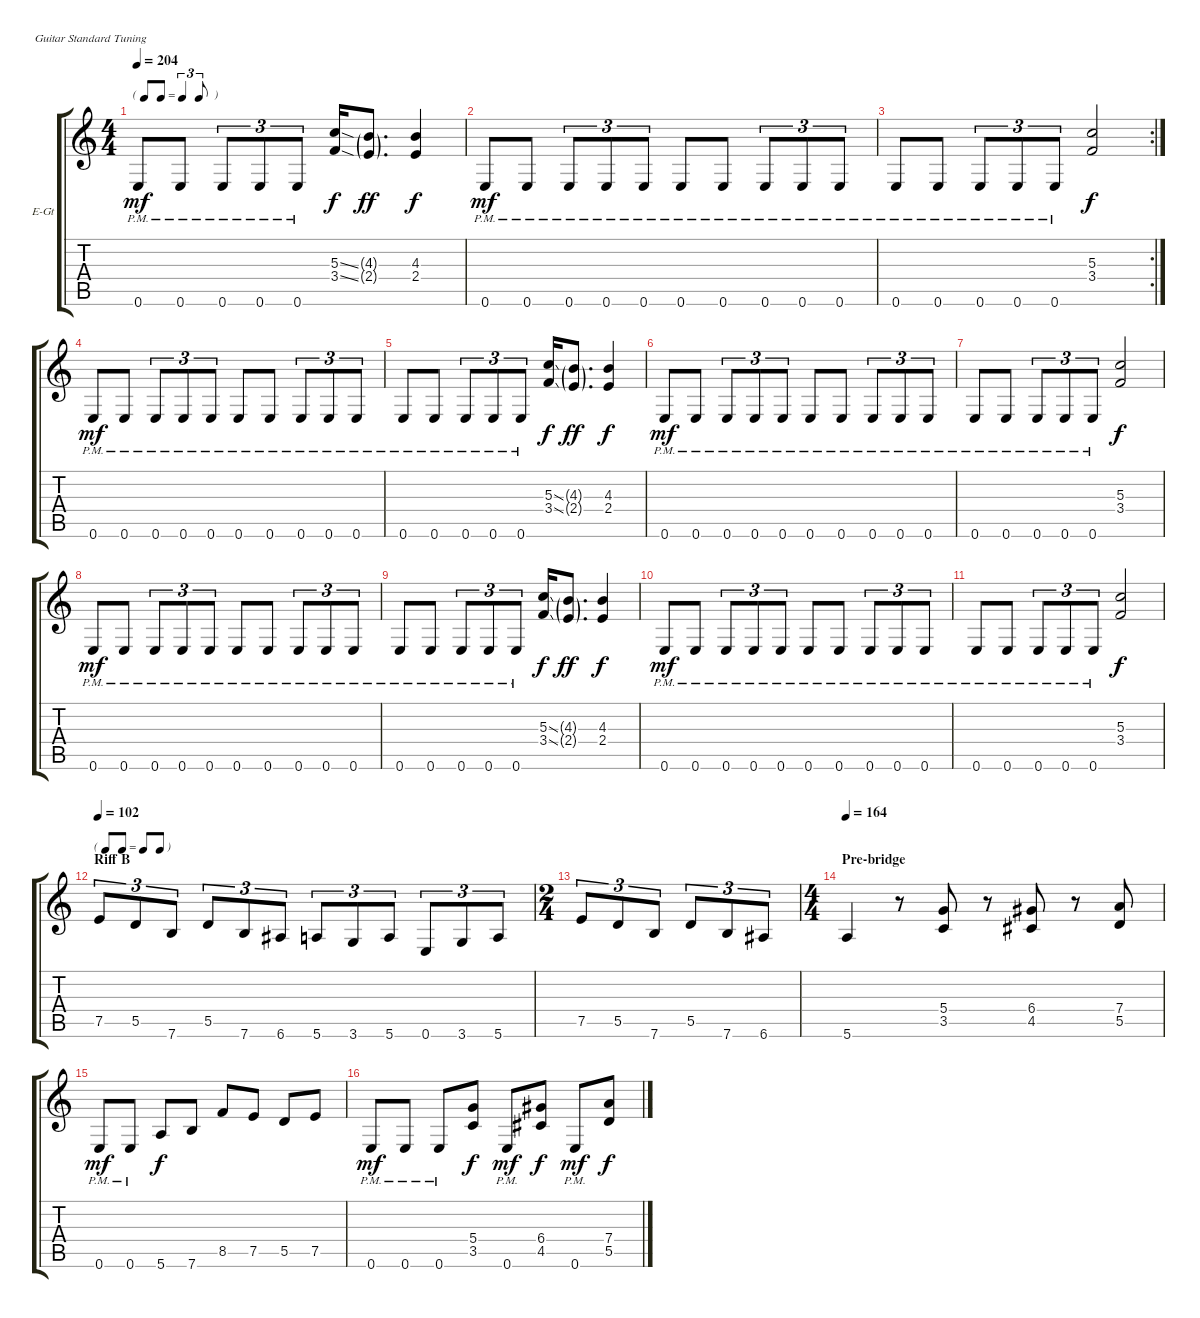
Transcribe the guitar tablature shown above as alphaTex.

\bracketExtendMode groupsimilarinstruments
\firstSystemTrackNameOrientation horizontal
\otherSystemsTrackNameOrientation horizontal
\track ("Gtr II Lead" "E-Gt") {instrument overdrivenguitar}
\staff {score tabs}
\tuning (E4 B3 G3 D3 A2 E2)
\ts (4 4)
\tf triplet8th
\tempo 204
\clef g2
\ks c
0.6{pm}.8{dy mf} 0.6{pm}.8 0.6{pm}.8{tu (3 2)} 0.6{pm}.8{tu (3 2)} 0.6{pm}.8{tu (3 2)} (5.3{ss} 3.4{ss}).16{dy f} (4.3{g} 2.4{g}).8{d dy ff} (4.3 2.4).4{dy f} |
0.6{pm}.8{dy mf} 0.6{pm}.8 0.6{pm}.8{tu (3 2)} 0.6{pm}.8{tu (3 2)} 0.6{pm}.8{tu (3 2)} 0.6{pm}.8 0.6{pm}.8 0.6{pm}.8{tu (3 2)} 0.6{pm}.8{tu (3 2)} 0.6{pm}.8{tu (3 2)} |
\rc 2
0.6{pm}.8 0.6{pm}.8 0.6{pm}.8{tu (3 2)} 0.6{pm}.8{tu (3 2)} 0.6{pm}.8{tu (3 2)} (5.3 3.4).2{dy f} |
0.6{pm}.8{dy mf} 0.6{pm}.8 0.6{pm}.8{tu (3 2)} 0.6{pm}.8{tu (3 2)} 0.6{pm}.8{tu (3 2)} 0.6{pm}.8 0.6{pm}.8 0.6{pm}.8{tu (3 2)} 0.6{pm}.8{tu (3 2)} 0.6{pm}.8{tu (3 2)} |
0.6{pm}.8 0.6{pm}.8 0.6{pm}.8{tu (3 2)} 0.6{pm}.8{tu (3 2)} 0.6{pm}.8{tu (3 2)} (5.3{ss} 3.4{ss}).16{dy f} (4.3{g} 2.4{g}).8{d dy ff} (4.3 2.4).4{dy f} |
0.6{pm}.8{dy mf} 0.6{pm}.8 0.6{pm}.8{tu (3 2)} 0.6{pm}.8{tu (3 2)} 0.6{pm}.8{tu (3 2)} 0.6{pm}.8 0.6{pm}.8 0.6{pm}.8{tu (3 2)} 0.6{pm}.8{tu (3 2)} 0.6{pm}.8{tu (3 2)} |
0.6{pm}.8 0.6{pm}.8 0.6{pm}.8{tu (3 2)} 0.6{pm}.8{tu (3 2)} 0.6{pm}.8{tu (3 2)} (5.3 3.4).2{dy f} |
0.6{pm}.8{dy mf} 0.6{pm}.8 0.6{pm}.8{tu (3 2)} 0.6{pm}.8{tu (3 2)} 0.6{pm}.8{tu (3 2)} 0.6{pm}.8 0.6{pm}.8 0.6{pm}.8{tu (3 2)} 0.6{pm}.8{tu (3 2)} 0.6{pm}.8{tu (3 2)} |
0.6{pm}.8 0.6{pm}.8 0.6{pm}.8{tu (3 2)} 0.6{pm}.8{tu (3 2)} 0.6{pm}.8{tu (3 2)} (5.3{ss} 3.4{ss}).16{dy f} (4.3{g} 2.4{g}).8{d dy ff} (4.3 2.4).4{dy f} |
0.6{pm}.8{dy mf} 0.6{pm}.8 0.6{pm}.8{tu (3 2)} 0.6{pm}.8{tu (3 2)} 0.6{pm}.8{tu (3 2)} 0.6{pm}.8 0.6{pm}.8 0.6{pm}.8{tu (3 2)} 0.6{pm}.8{tu (3 2)} 0.6{pm}.8{tu (3 2)} |
0.6{pm}.8 0.6{pm}.8 0.6{pm}.8{tu (3 2)} 0.6{pm}.8{tu (3 2)} 0.6{pm}.8{tu (3 2)} (5.3 3.4).2{dy f} |
\tf none
\section ("" "Riff B")
\tempo 102
7.5.8{tu (3 2)} 5.5.8{tu (3 2)} 7.6.8{tu (3 2)} 5.5.8{tu (3 2)} 7.6.8{tu (3 2)} 6.6.8{tu (3 2)} 5.6.8{tu (3 2)} 3.6.8{tu (3 2)} 5.6.8{tu (3 2)} 0.6.8{tu (3 2)} 3.6.8{tu (3 2)} 5.6.8{tu (3 2)} |
\ts (2 4)
\beaming (8 2 2)
7.5.8{tu (3 2)} 5.5.8{tu (3 2)} 7.6.8{tu (3 2)} 5.5.8{tu (3 2)} 7.6.8{tu (3 2)} 6.6.8{tu (3 2)} |
\ts (4 4)
\beaming (8 2 2 2 2)
\section ("" "Pre-bridge")
\tempo 164
5.6.4 r.8 (5.4 3.5).8 r.8 (6.4 4.5).8 r.8 (7.4 5.5).8 |
0.6{pm}.8{dy mf} 0.6{pm}.8 5.6.8{dy f} 7.6.8 8.5.8 7.5.8 5.5.8 7.5.8 |
0.6{pm}.8{dy mf} 0.6{pm}.8 0.6{pm}.8 (5.4 3.5).8{dy f} 0.6{pm}.8{dy mf} (6.4 4.5).8{dy f} 0.6{pm}.8{dy mf} (7.4 5.5).8{dy f}
